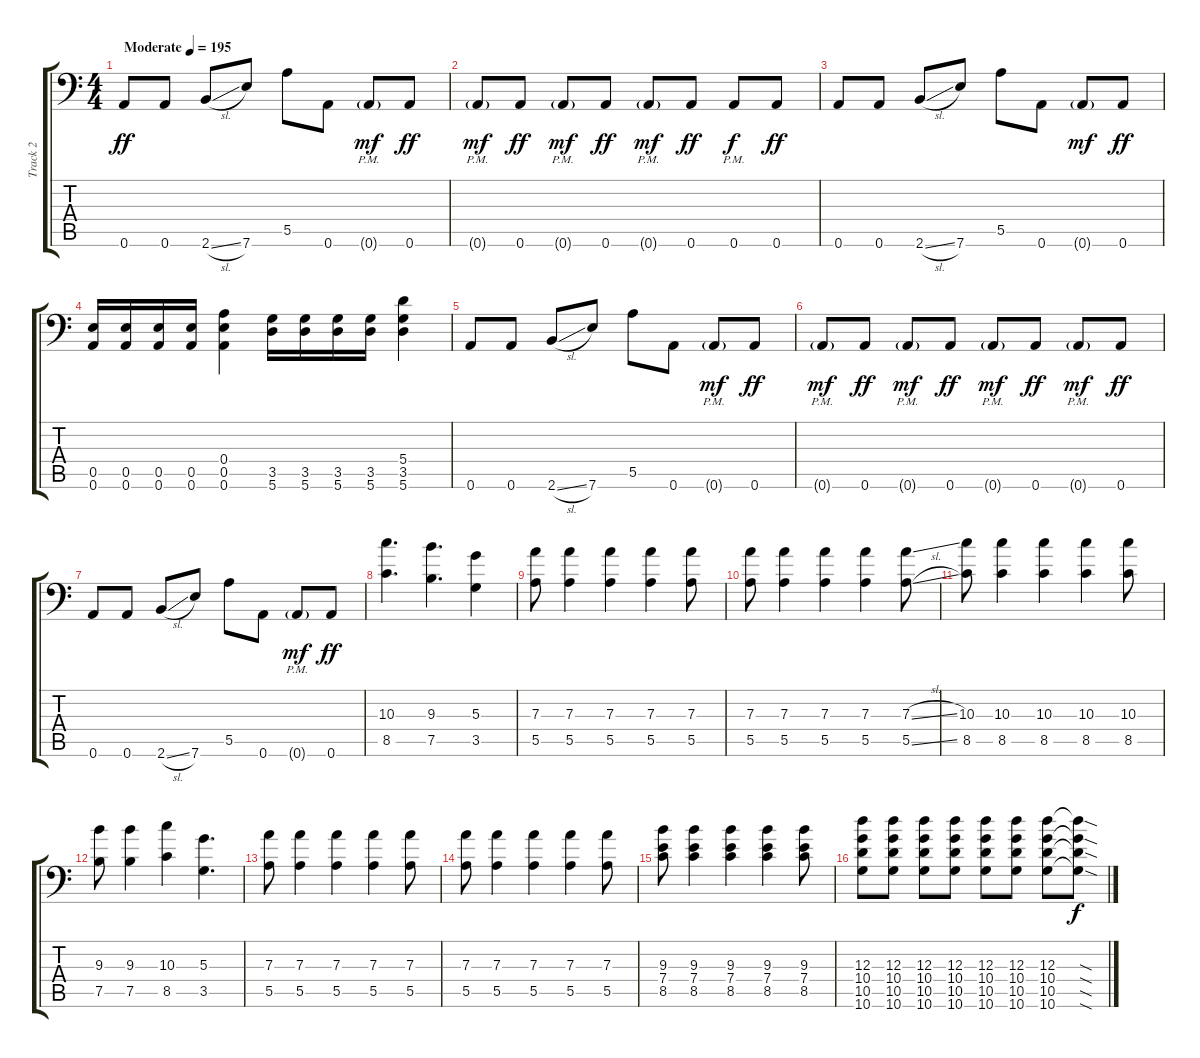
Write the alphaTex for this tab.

\track ("Track 2" "Track 2") {instrument overdrivenguitar}
\staff {score tabs}
\tuning (B3 Gb3 D3 A2 E2 A1) {hide}
\ts (4 4)
\tempo (195 "Moderate")
\clef f4
\ks c
0.6.8{dy ff instrument overdrivenguitar} 0.6.8 2.6{sl}.8 7.6.8 5.5.8 0.6.8 0.6{g pm}.8{dy mf} 0.6.8{dy ff} |
0.6{g pm}.8{dy mf} 0.6.8{dy ff} 0.6{g pm}.8{dy mf} 0.6.8{dy ff} 0.6{g pm}.8{dy mf} 0.6.8{dy ff} 0.6{pm}.8{dy f} 0.6.8{dy ff} |
0.6.8 0.6.8 2.6{sl}.8 7.6.8 5.5.8 0.6.8 0.6{g}.8{dy mf} 0.6.8{dy ff} |
(0.5 0.6).16 (0.5 0.6).16 (0.5 0.6).16 (0.5 0.6).16 (0.4 0.5 0.6).4 (3.5 5.6).16 (3.5 5.6).16 (3.5 5.6).16 (3.5 5.6).16 (5.4 3.5 5.6).4 |
0.6.8 0.6.8 2.6{sl}.8 7.6.8 5.5.8 0.6.8 0.6{g pm}.8{dy mf} 0.6.8{dy ff} |
0.6{g pm}.8{dy mf} 0.6.8{dy ff} 0.6{g pm}.8{dy mf} 0.6.8{dy ff} 0.6{g pm}.8{dy mf} 0.6.8{dy ff} 0.6{g pm}.8{dy mf} 0.6.8{dy ff} |
0.6.8 0.6.8 2.6{sl}.8 7.6.8 5.5.8 0.6.8 0.6{g pm}.8{dy mf} 0.6.8{dy ff} |
(10.3 8.5).4{d} (9.3 7.5).4{d} (5.3 3.5).4 |
(7.3 5.5).8 (7.3 5.5).4 (7.3 5.5).4 (7.3 5.5).4 (7.3 5.5).8 |
(7.3 5.5).8 (7.3 5.5).4 (7.3 5.5).4 (7.3 5.5).4 (7.3{sl} 5.5{sl}).8 |
(10.3 8.5).8 (10.3 8.5).4 (10.3 8.5).4 (10.3 8.5).4 (10.3 8.5).8 |
(9.3 7.5).8 (9.3 7.5).4 (10.3 8.5).4 (5.3 3.5).4{d} |
(7.3 5.5).8 (7.3 5.5).4 (7.3 5.5).4 (7.3 5.5).4 (7.3 5.5).8 |
(7.3 5.5).8 (7.3 5.5).4 (7.3 5.5).4 (7.3 5.5).4 (7.3 5.5).8 |
(9.3 7.4 8.5).8 (9.3 7.4 8.5).4 (9.3 7.4 8.5).4 (9.3 7.4 8.5).4 (9.3 7.4 8.5).8 |
(12.3 10.4 10.5 10.6).8 (12.3 10.4 10.5 10.6).8 (12.3 10.4 10.5 10.6).8 (12.3 10.4 10.5 10.6).8 (12.3 10.4 10.5 10.6).8 (12.3 10.4 10.5 10.6).8 (12.3 10.4 10.5 10.6).8 (12.3{sod t} 10.4{sod t} 10.5{sod t} 10.6{sod t}).8{dy f}
